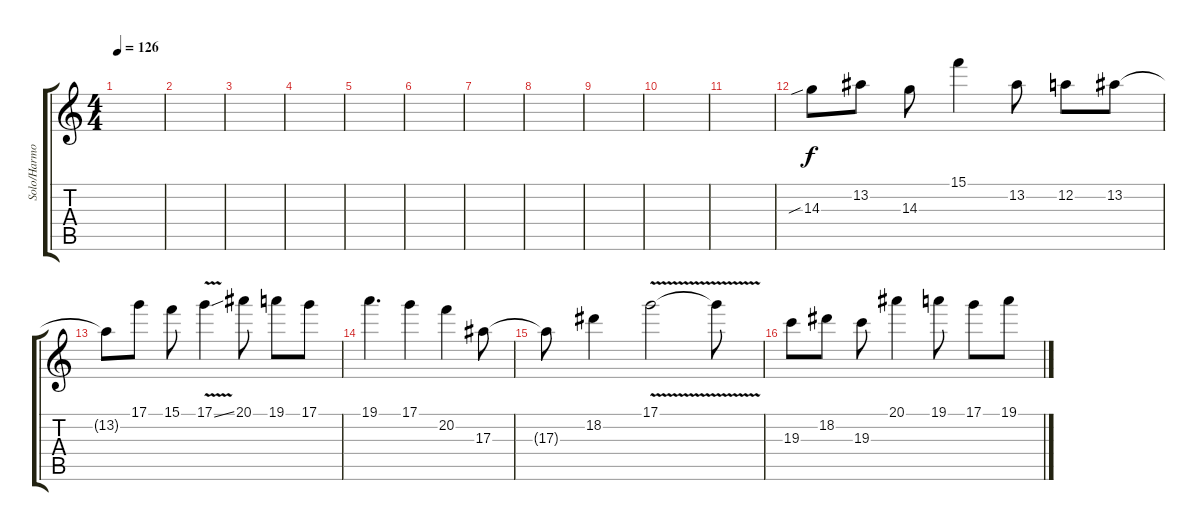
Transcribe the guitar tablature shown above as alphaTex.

\track ("Solo/Harmonies OPM" "Solo/Harmo") {instrument distortionguitar}
\staff {score tabs}
\tuning (D4 A3 F3 C3 G2 D2) {hide}
\ts (4 4)
\tempo 126
\clef g2
\ks c
|
|
|
|
|
|
|
|
|
|
|
14.3{sib}.8 13.2.8 14.3.8 15.1.4 13.2.8 12.2.8 13.2.8 |
13.2{t}.8 17.1.8 15.1.8 17.1{v ss}.4 20.1.8 19.1.8 17.1.8 |
19.1.4{d} 17.1.4 20.2.4 17.3.8 |
17.3{t}.8 18.2.4 17.1{v}.2 17.1{t}.8 |
19.3.8 18.2.8 19.3.8 20.1.4 19.1.8 17.1.8 19.1.8
